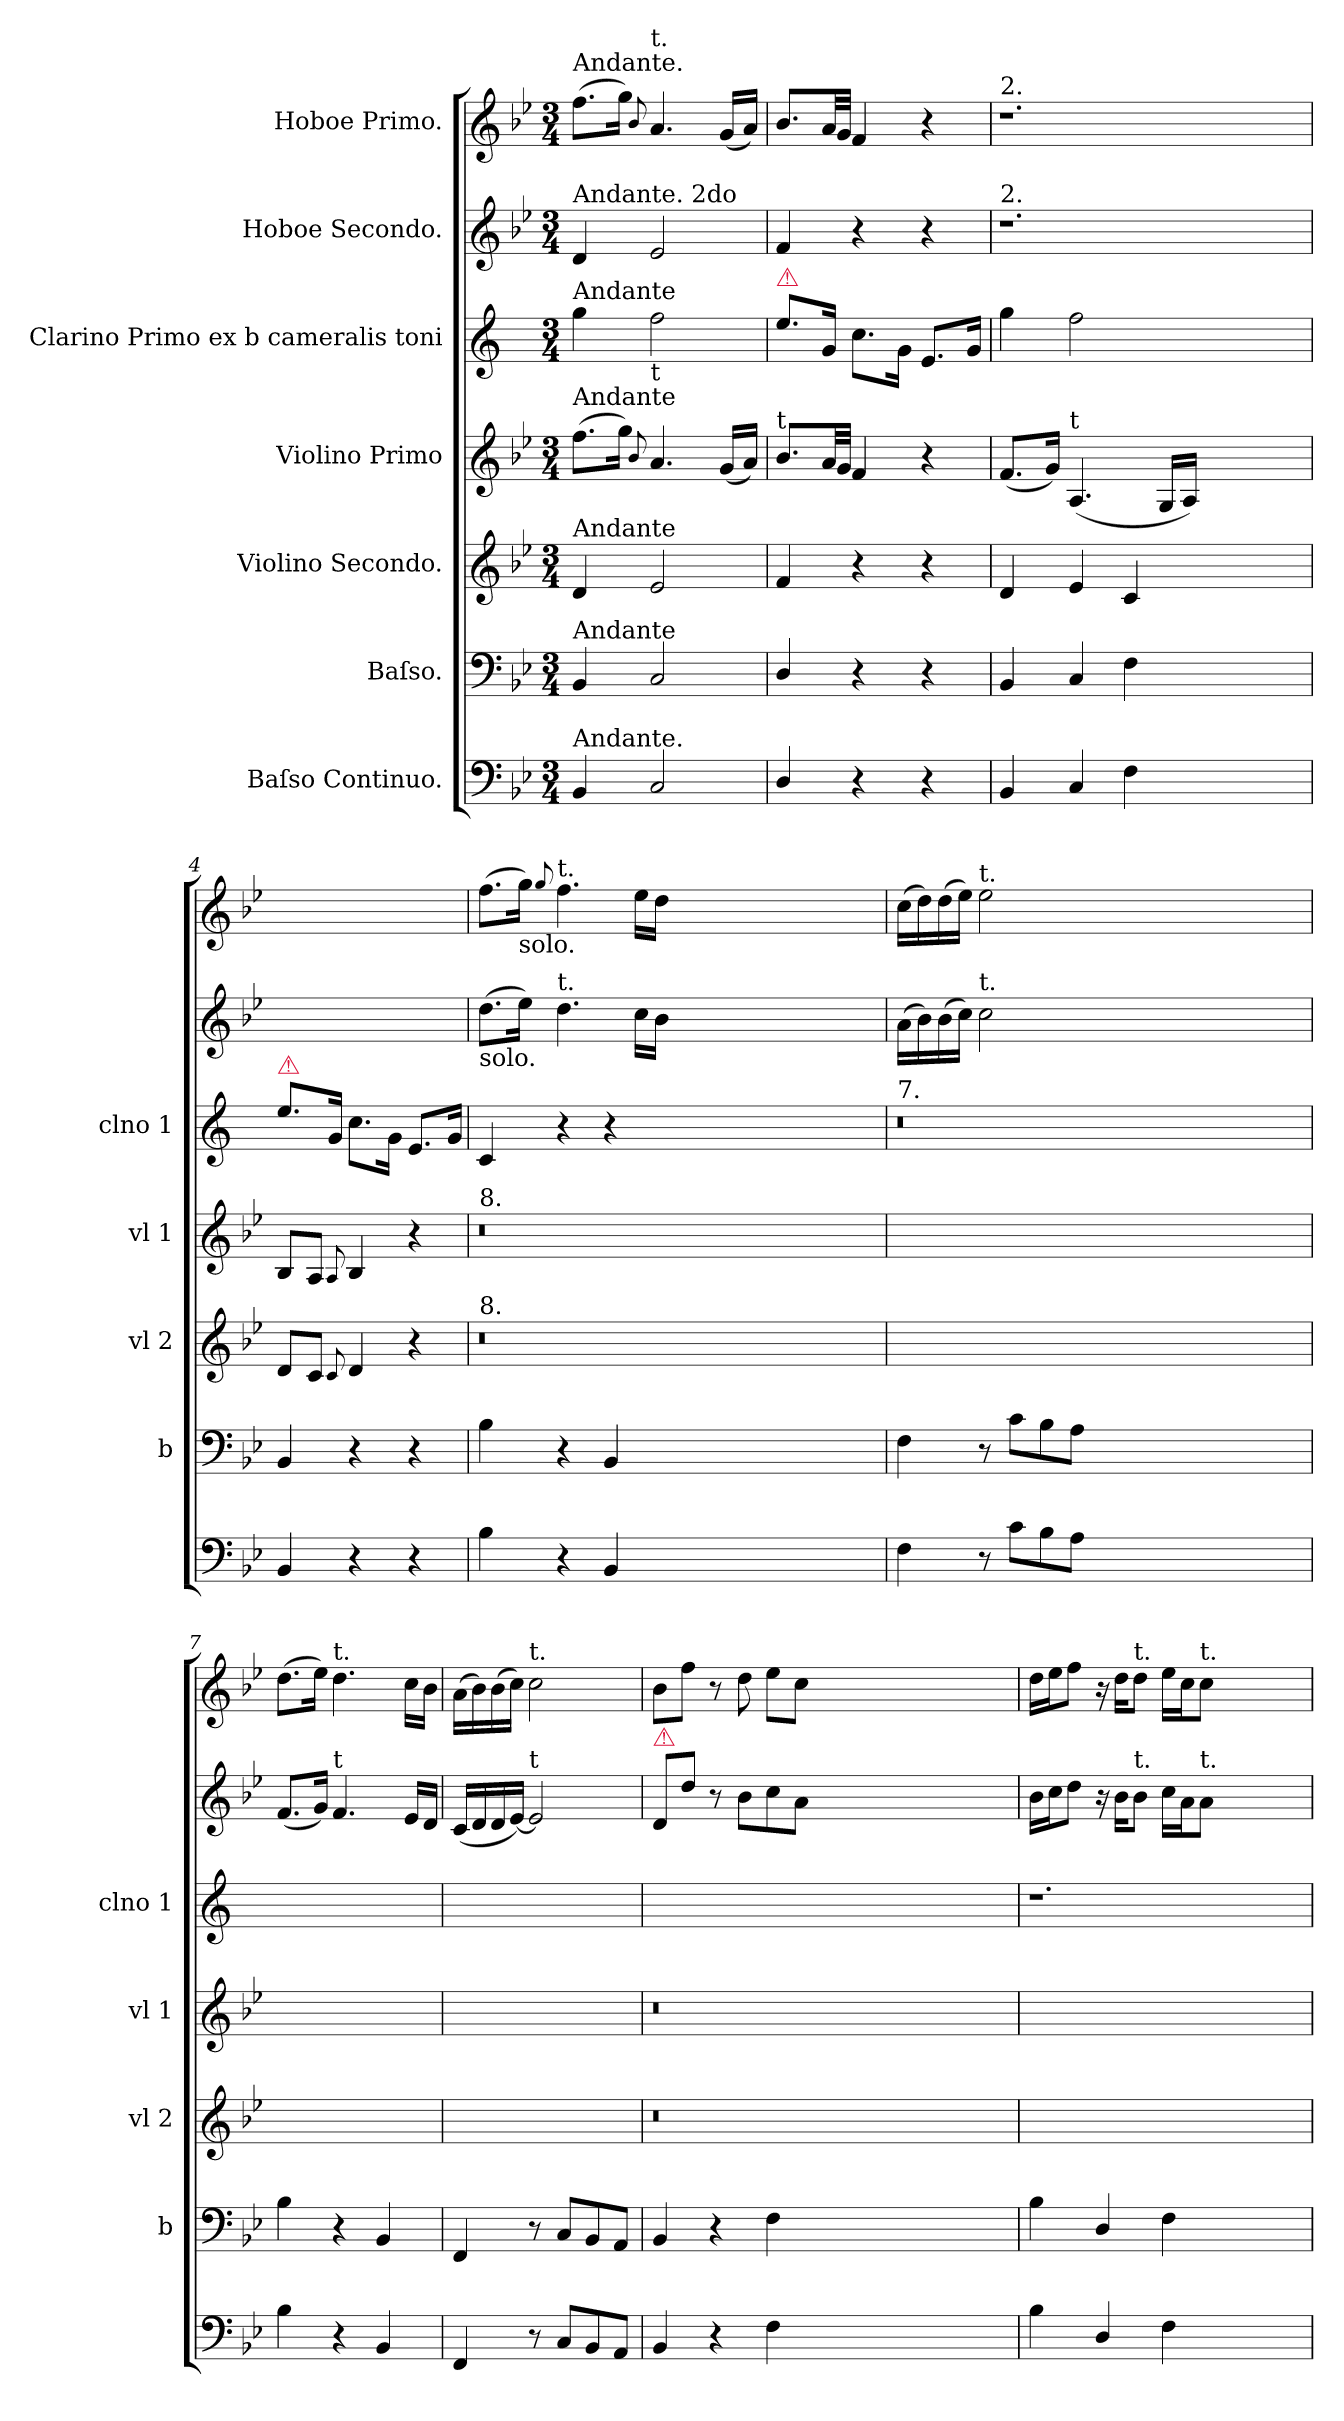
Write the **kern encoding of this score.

**kern	**kern	**kern	**kern	**kern	**kern	**kern
*part7	*part6	*part5	*part4	*part3	*part2	*part1
*staff7	*staff6	*staff5	*staff4	*staff3	*staff2	*staff1
*I"Baſso Continuo.	*I"Baſso.	*I"Violino Secondo.	*I"Violino Primo	*I"Clarino Primo ex b cameralis toni	*I"Hoboe Secondo.	*I"Hoboe Primo.
*	*I'b	*I'vl 2	*I'vl 1	*I'clno 1	*	*
*clefF4	*clefF4	*clefG2	*clefG2	*clefG2	*clefG2	*clefG2
*	*	*	*	*ITrd1c2	*	*
*k[b-e-]	*k[b-e-]	*k[b-e-]	*k[b-e-]	*k[b-e-]	*k[b-e-]	*k[b-e-]
*B-:	*B-:	*B-:	*B-:	*B-:	*B-:	*B-:
*M3/4	*M3/4	*M3/4	*M3/4	*M3/4	*M3/4	*M3/4
=1	=1	=1	=1	=1	=1	=1
!	!	!	!	!	!	!LO:TX:a:t=Andante.
!	!	!	!	!	!LO:TX:a:t=Andante. 2do	!
!	!	!	!	!LO:TX:a:t=Andante	!	!
!	!	!	!LO:TX:a:t=Andante	!	!	!
!	!	!LO:TX:a:t=Andante	!	!	!	!
!	!LO:TX:a:t=Andante	!	!	!	!	!
!LO:TX:a:t=Andante.	!	!	!	!	!	!
4BB-/	4BB-/	4d/	(8.ff\L	4ff\	4d/	(8.ff\L
.	.	.	16gg\Jk)	.	.	16gg\Jk)
.	.	.	8qqb-/	.	.	8qqb-/
!	!	!	!	!	!	!LO:TX:a:t=t.
!	!	!	!LO:TX:a:t=t	!	!	!
2C/	2C/	2e-/	4.a/	2ee-\	2e-/	4.a/
.	.	.	(16g/LL	.	.	(16g/LL
.	.	.	16a/JJ)	.	.	16a/JJ)
=2	=2	=2	=2	=2	=2	=2
!	!	!	!	!LO:TX:a:color=crimson:t=⚠	!	!
!	!	!	!LO:TX:a:t=t	!	!	!
4D/	4D/	4f/	8.b-/L	8.dd\L	4f/	8.b-/L
.	.	.	32a/LL	16f/Jk	.	32a/LL
.	.	.	32g/JJJ	.	.	32g/JJJ
4r	4r	4r	4f/	8.b-\L	4r	4f/
.	.	.	.	16f\Jk	.	.
4r	4r	4r	4r	8.d/L	4r	4r
.	.	.	.	16f/Jk	.	.
=3	=3	=3	=3	=3	=3	=3
!	!	!	!	!	!	!LO:TX:a:t=2.
!	!	!	!	!	!LO:TX:a:t=2.	!
4BB-/	4BB-/	4d/	(8.f/L	4ff\	1.r	1.r
.	.	.	16g/Jk)	.	.	.
!	!	!	!LO:TX:a:t=t	!	!	!
4C/	4C/	4e-/	(4.A/	2ee-\	.	.
4F\	4F\	4c/	.	.	.	.
.	.	.	16G/LL	.	.	.
.	.	.	16A/JJ)	.	.	.
2.ryy	2.ryy	2.ryy	2.ryy	2.ryy	.	.
=4	=4	=4	=4	=4	=4	=4
!	!	!	!	!LO:TX:a:color=crimson:t=⚠	!	!
4BB-/	4BB-/	8d/L	8B-/L	8.dd\L	2.ryy	2.ryy
.	.	8c/J	8A/J	.	.	.
.	.	.	.	16f/Jk	.	.
.	.	8qqc/	8qqA/	.	.	.
4r	4r	4d/	4B-/	8.b-\L	.	.
.	.	.	.	16f\Jk	.	.
4r	4r	4r	4r	8.d/L	.	.
.	.	.	.	16f/Jk	.	.
=5	=5	=5	=5	=5	=5	=5
!	!	!	!	!	!LO:TX:b:t=solo.	!
!	!	!	!LO:TX:a:t=8.	!	!	!
!	!	!LO:TX:a:t=8.	!	!	!	!
4B-\	4B-\	0.r	0.r	4B-/	(>8.dd\L	(8.ff\L
!	!	!	!	!	!	!LO:TX:b:t=solo.
.	.	.	.	.	16ee-\Jk)	16gg\Jk)
.	.	.	.	.	.	8qqgg/
!	!	!	!	!	!	!LO:TX:a:t=t.
!	!	!	!	!	!LO:TX:a:t=t.	!
4r	4r	.	.	4r	4.dd\	4.ff\
4BB-/	4BB-/	.	.	4r	.	.
.	.	.	.	.	16cc\LL	16ee-\LL
.	.	.	.	.	16b-\JJ	16dd\JJ
0ryy	0ryy	.	.	0ryy	0ryy	0ryy
4ryy	4ryy	.	.	4ryy	4ryy	4ryy
=6	=6	=6	=6	=6	=6	=6
!	!	!	!	!LO:TX:a:t=7.	!	!
4F\	4F\	0.ryy	0.ryy	0.r	(16a\LL	(16cc\LL
.	.	.	.	.	16b-\)	16dd\)
.	.	.	.	.	(16b-\	(16dd\
.	.	.	.	.	16cc\JJ)	16ee-\JJ)
!	!	!	!	!	!	!LO:TX:a:t=t.
!	!	!	!	!	!LO:TX:a:t=t.	!
8r	8r	.	.	.	2cc\	2ee-\
8c\L	8c\L	.	.	.	.	.
8B-\	8B-\	.	.	.	.	.
8A\J	8A\J	.	.	.	.	.
0ryy	0ryy	.	.	.	0ryy	0ryy
4ryy	4ryy	.	.	.	4ryy	4ryy
=7	=7	=7	=7	=7	=7	=7
4B-\	4B-\	2.ryy	2.ryy	2.ryy	(8.f/L	(8.dd\L
.	.	.	.	.	16g/Jk)	16ee-\Jk)
!	!	!	!	!	!	!LO:TX:a:t=t.
!	!	!	!	!	!LO:TX:a:t=t	!
4r	4r	.	.	.	4.f/	4.dd\
4BB-/	4BB-/	.	.	.	.	.
.	.	.	.	.	16e-/LL	16cc\LL
.	.	.	.	.	16d/JJ	16b-\JJ
=8	=8	=8	=8	=8	=8	=8
4FF/	4FF/	2.ryy	2.ryy	2.ryy	(16c/LL	(16a\LL
.	.	.	.	.	16d/	16b-\)
.	.	.	.	.	16d/	(16b-\
.	.	.	.	.	[16e-/JJ)	16cc\JJ)
!	!	!	!	!	!	!LO:TX:a:t=t.
!	!	!	!	!	!LO:TX:a:t=t	!
8r	8r	.	.	.	2e-/]	2cc\
8C/L	8C/L	.	.	.	.	.
8BB-/	8BB-/	.	.	.	.	.
8AA/J	8AA/J	.	.	.	.	.
=9	=9	=9	=9	=9	=9	=9
!	!	!	!	!	!LO:TX:a:color=crimson:t=⚠	!
4BB-/	4BB-/	0.r	0.r	0.ryy	8d/L	8b-\L
.	.	.	.	.	8dd\J	8ff\J
4r	4r	.	.	.	8r	8r
.	.	.	.	.	8b-\L	8dd\
4F\	4F\	.	.	.	8cc\	8ee-\L
.	.	.	.	.	8a\J	8cc\J
0ryy	0ryy	.	.	.	0ryy	0ryy
4ryy	4ryy	.	.	.	4ryy	4ryy
=10	=10	=10	=10	=10	=10	=10
4B-\	4B-\	1.ryy	1.ryy	1.r	16b-\LL	16dd\LL
.	.	.	.	.	16cc\J	16ee-\J
.	.	.	.	.	8dd\J	8ff\J
4D/	4D/	.	.	.	16r	16r
.	.	.	.	.	16b-\KL	16dd\KL
!	!	!	!	!	!	!LO:TX:a:t=t.
!	!	!	!	!	!LO:TX:a:t=t.	!
.	.	.	.	.	8b-\J	8dd\J
4F\	4F\	.	.	.	16cc\LL	16ee-\LL
.	.	.	.	.	16a\J	16cc\J
!	!	!	!	!	!	!LO:TX:a:t=t.
!	!	!	!	!	!LO:TX:a:t=t.	!
.	.	.	.	.	8a\J	8cc\J
2.ryy	2.ryy	.	.	.	2.ryy	2.ryy
=	=	=	=	=	=	=
*-	*-	*-	*-	*-	*-	*-
